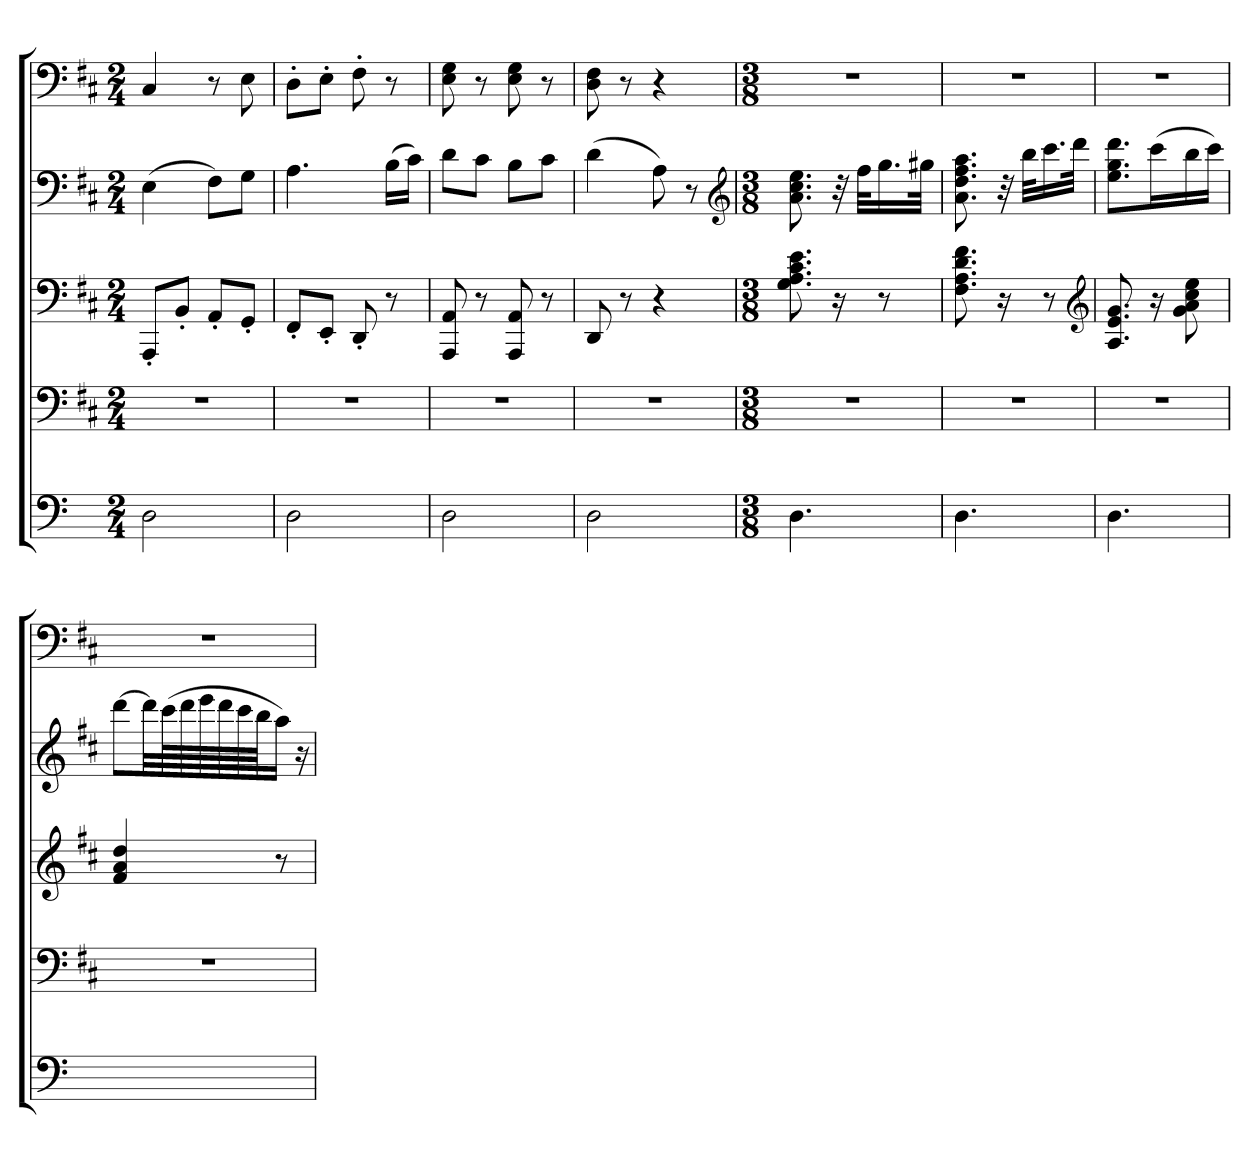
**kern	**kern	**kern	**kern	**kern
*part5	*part4	*part3	*part2	*part1
*staff5	*staff4	*staff3	*staff2	*staff1
*	*clefF4	*clefF4	*clefF4	*clefF4
*	*k[f#c#]	*k[f#c#]	*k[f#c#]	*k[f#c#]
*	*D:	*D:	*D:	*D:
*M2/4	*M2/4	*M2/4	*M2/4	*M2/4
=	=	=	=	=
2D	2r	8AAA'L	(4E	4C#
.	.	8BB'J	.	.
.	.	8AA'L	8F#L)	8r
.	.	8GG'J	8GJ	8E
=	=	=	=	=
2D	2r	8FF#'L	4.A	8D'L
.	.	8EE'J	.	8E'J
.	.	8DD'	.	8F#'
.	.	8r	(16BLL	8r
.	.	.	16c#JJ)	.
=	=	=	=	=
2D	2r	8AAA 8AA	8dL	8E 8G
.	.	8r	8c#J	8r
.	.	8AAA 8AA	8BL	8E 8G
.	.	8r	8c#J	8r
=	=	=	=	=
2D	2r	8DD	(4d	8D 8F#
.	.	8r	.	8r
.	.	4r	8A)	4r
.	.	.	8r	.
*	*	*	*clefG2	*
=	=	=	=	=
*M3/8	*M3/8	*M3/8	*M3/8	*M3/8
4.D	4.r	8.G 8.A 8.c# 8.e	8.a 8.cc# 8.ee	4.r
.	.	16r	32r	.
.	.	.	32ff#KLL	.
.	.	8r	16.gg	.
.	.	.	32gg#XJJk	.
=	=	=	=	=
4.D	4.r	8.F# 8.A 8.d 8.f#	8.a 8.dd 8.ff# 8.aa	4.r
.	.	16r	32r	.
.	.	.	32bbKLL	.
.	.	8r	16.ccc#	.
.	.	.	32dddJJk	.
*	*	*clefG2	*	*
=	=	=	=	=
4.D	4.r	8.A 8.e 8.g	8.ee 8.gg 8.dddL	4.r
.	.	16r	(16ccc#L	.
.	.	8g 8a 8cc# 8ee	16bb	.
.	.	.	16ccc#JJ)	.
=	=	=	=	=
4.ryy	4.r	4f# 4a 4dd	[8dddL	4.r
.	.	.	32dddLL]	.
.	.	.	(64ccc#L	.
.	.	.	64ddd	.
.	.	.	64eee	.
.	.	.	64ddd	.
.	.	.	64ccc#	.
.	.	.	64bbJJ	.
.	.	8r	16aaJJ)	.
.	.	.	16r	.
=	=	=	=	=
*-	*-	*-	*-	*-
